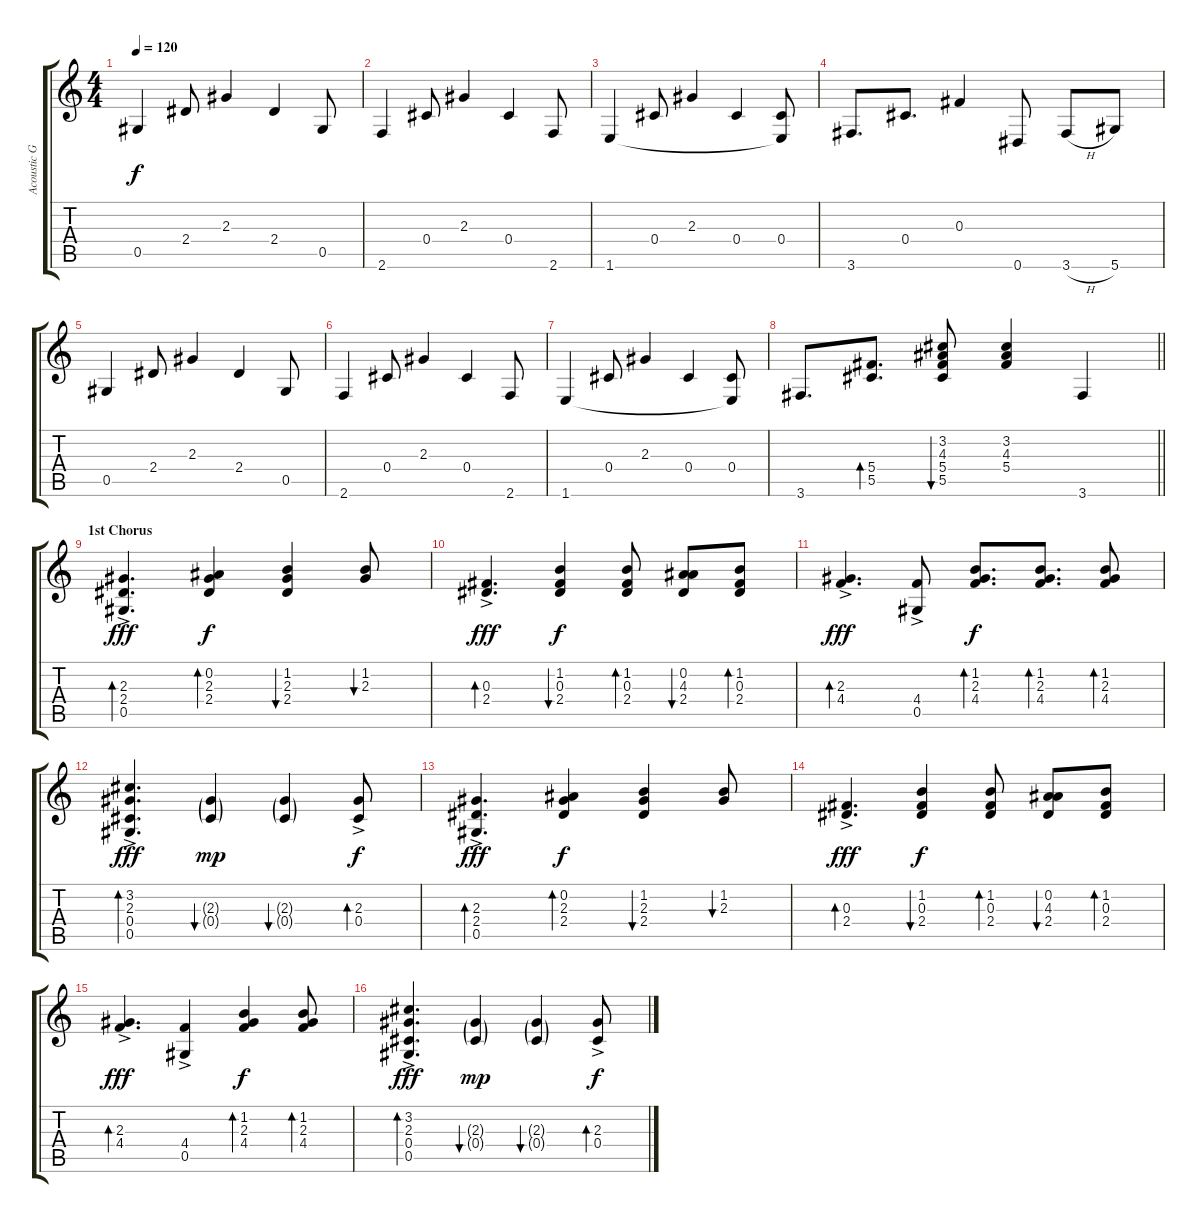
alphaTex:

\track ("Acoustic Guitar 1" "Acoustic G") {instrument acousticguitarsteel}
\staff {score tabs}
\tuning (Eb4 Bb3 Gb3 Db3 Ab2 Eb2) {hide}
\ts (4 4)
\tempo 120
\clef g2
\ks c
0.5.4{dy f} 2.4.8 2.3.4 2.4.4 0.5.8 |
2.6.4 0.4.8 2.3.4 0.4.4 2.6.8 |
1.6.4 0.4.8 2.3.4 0.4.4 (0.4 1.6{t}).8 |
3.6.8{d} 0.4.8{d} 0.3.4 0.6.8 3.6{h}.8 5.6.8 |
0.5.4 2.4.8 2.3.4 2.4.4 0.5.8 |
2.6.4 0.4.8 2.3.4 0.4.4 2.6.8 |
1.6.4 0.4.8 2.3.4 0.4.4 (0.4 1.6{t}).8 |
\barLineRight lightlight
3.6.8{d} (5.4 5.5).8{d bd 120} (3.2 4.3 5.4 5.5).8{bu 120} (3.2 4.3 5.4).4 3.6.4 |
\section ("" "1st Chorus")
(2.3{ac} 2.4 0.5).4{d bd 120 dy fff} (0.2 2.3 2.4).4{bd 60 dy f volume 10} (1.2 2.3 2.4).4{bu 60} (1.2 2.3).8{bu 60} |
(0.3{ac} 2.4{ac}).4{d bd 120 dy fff} (1.2 0.3 2.4).4{bu 240 dy f} (1.2 0.3 2.4).8{bd 240} (0.2 4.3 2.4).8{bu 240} (1.2 0.3 2.4).8{bd 240} |
(2.3 4.4{ac}).4{d bd 120 dy fff} (4.4{ac} 0.5{ac}).8 (1.2 2.3 4.4).8{d bd 120 dy f} (1.2 2.3 4.4).8{d bd 120} (1.2 2.3 4.4).8{bd 120} |
(3.2{ac} 2.3 0.4 0.5).4{d bd 120 dy fff} (2.3{g} 0.4{g}).4{bu 240 dy mp} (2.3{g} 0.4{g}).4{bu 120} (2.3{ac} 0.4{ac}).8{bd 120 dy f} |
(2.3{ac} 2.4 0.5).4{d bd 120 dy fff} (0.2 2.3 2.4).4{bd 60 dy f volume 10} (1.2 2.3 2.4).4{bu 60} (1.2 2.3).8{bu 60} |
(0.3{ac} 2.4{ac}).4{d bd 120 dy fff} (1.2 0.3 2.4).4{bu 240 dy f} (1.2 0.3 2.4).8{bd 240} (0.2 4.3 2.4).8{bu 240} (1.2 0.3 2.4).8{bd 240} |
(2.3 4.4{ac}).4{d bd 120 dy fff} (4.4{ac} 0.5{ac}).4 (1.2 2.3 4.4).4{bd 120 dy f} (1.2 2.3 4.4).8{bd 120} |
(3.2{ac} 2.3 0.4 0.5).4{d bd 120 dy fff} (2.3{g} 0.4{g}).4{bu 240 dy mp} (2.3{g} 0.4{g}).4{bu 120} (2.3{ac} 0.4{ac}).8{bd 120 dy f}
